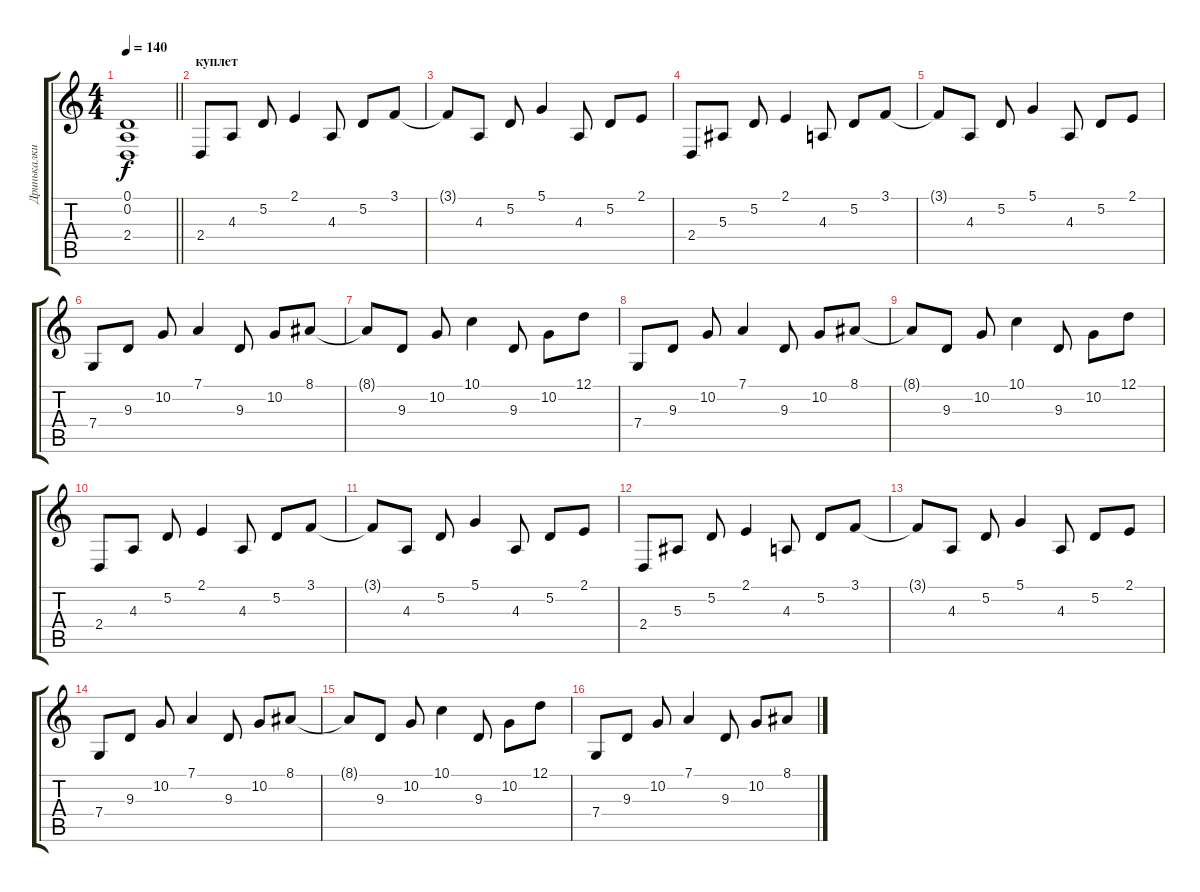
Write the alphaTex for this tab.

\track ("Дринькалки" "Дринькалки") {instrument harpsichord}
\staff {score tabs}
\tuning (D4 A3 F3 C3 G2 D2) {hide}
\ts (4 4)
\tempo 140
\clef g2
\barLineRight lightlight
\ks c
(0.1{t} 0.2{t} 2.4{t}).1{dy f} |
\section ("" "куплет")
2.4.8 4.3.8 5.2.8 2.1.4 4.3.8 5.2.8 3.1.8 |
3.1{t}.8 4.3.8 5.2.8 5.1.4 4.3.8 5.2.8 2.1.8 |
2.4.8 5.3.8 5.2.8 2.1.4 4.3.8 5.2.8 3.1.8 |
3.1{t}.8 4.3.8 5.2.8 5.1.4 4.3.8 5.2.8 2.1.8 |
7.4.8 9.3.8 10.2.8 7.1.4 9.3.8 10.2.8 8.1.8 |
8.1{t}.8 9.3.8 10.2.8 10.1.4 9.3.8 10.2.8 12.1.8 |
7.4.8 9.3.8 10.2.8 7.1.4 9.3.8 10.2.8 8.1.8 |
8.1{t}.8 9.3.8 10.2.8 10.1.4 9.3.8 10.2.8 12.1.8 |
2.4.8 4.3.8 5.2.8 2.1.4 4.3.8 5.2.8 3.1.8 |
3.1{t}.8 4.3.8 5.2.8 5.1.4 4.3.8 5.2.8 2.1.8 |
2.4.8 5.3.8 5.2.8 2.1.4 4.3.8 5.2.8 3.1.8 |
3.1{t}.8 4.3.8 5.2.8 5.1.4 4.3.8 5.2.8 2.1.8 |
7.4.8 9.3.8 10.2.8 7.1.4 9.3.8 10.2.8 8.1.8 |
8.1{t}.8 9.3.8 10.2.8 10.1.4 9.3.8 10.2.8 12.1.8 |
7.4.8 9.3.8 10.2.8 7.1.4 9.3.8 10.2.8 8.1.8
